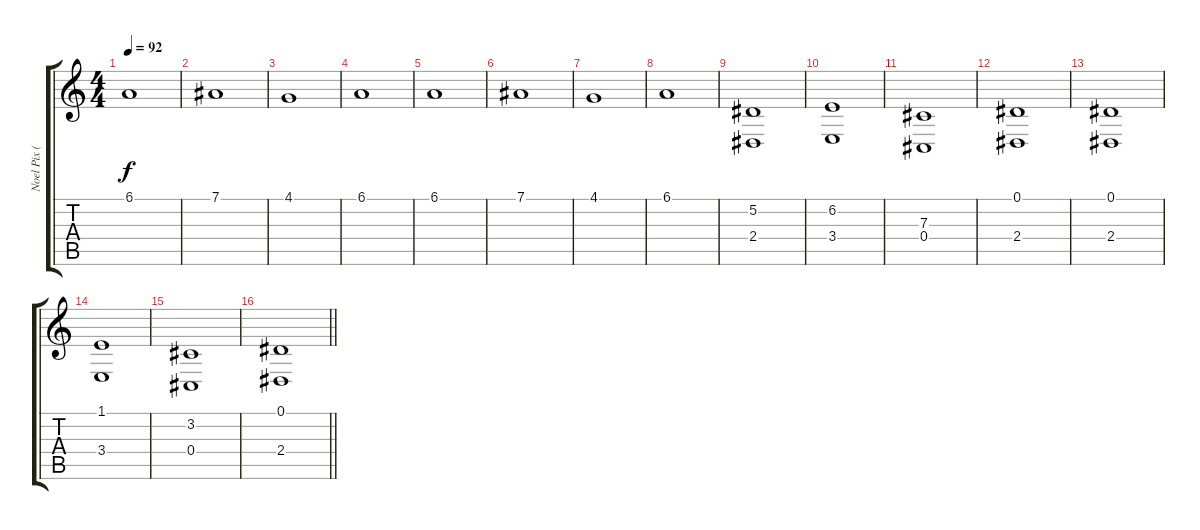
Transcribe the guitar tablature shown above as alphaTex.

\track ("Noel Pix ( Keyboard 1 ) " "Noel Pix (") {instrument synthstrings1}
\staff {score tabs}
\tuning (Eb4 Bb3 Gb3 Db3 Ab2 Db2) {hide}
\ts (4 4)
\tempo 92
\clef g2
\ks c
6.1.1{dy f} |
7.1.1 |
4.1.1 |
6.1.1 |
6.1.1 |
7.1.1 |
4.1.1 |
6.1.1 |
(5.2 2.4).1{volume 11} |
(6.2 3.4).1 |
(7.3 0.4).1 |
(0.1 2.4).1 |
(0.1 2.4).1 |
(1.1 3.4).1 |
(3.2 0.4).1 |
\barLineRight lightlight
(0.1 2.4).1
